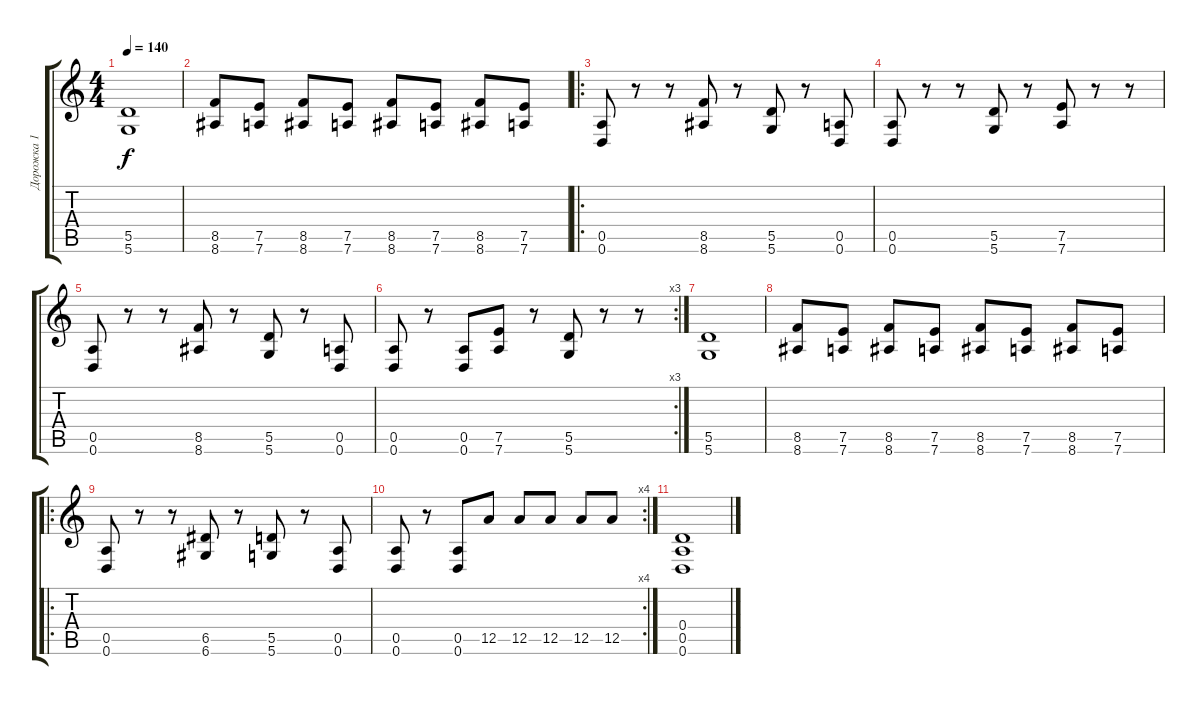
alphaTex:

\track ("Дорожка 1" "Дорожка 1") {instrument distortionguitar}
\staff {score tabs}
\tuning (E4 B3 G3 D3 A2 D2) {hide}
\ts (4 4)
\tempo 140
\clef g2
\ks c
(5.5 5.6).1{dy f} |
(8.5 8.6).8 (7.5 7.6).8 (8.5 8.6).8 (7.5 7.6).8 (8.5 8.6).8 (7.5 7.6).8 (8.5 8.6).8 (7.5 7.6).8 |
\ro
(0.5 0.6).8 r.8 r.8 (8.5 8.6).8 r.8 (5.5 5.6).8 r.8 (0.5 0.6).8 |
(0.5 0.6).8 r.8 r.8 (5.5 5.6).8 r.8 (7.5 7.6).8 r.8 r.8 |
(0.5 0.6).8 r.8 r.8 (8.5 8.6).8 r.8 (5.5 5.6).8 r.8 (0.5 0.6).8 |
\rc 3
(0.5 0.6).8 r.8 (0.5 0.6).8 (7.5 7.6).8 r.8 (5.5 5.6).8 r.8 r.8 |
(5.5 5.6).1 |
(8.5 8.6).8 (7.5 7.6).8 (8.5 8.6).8 (7.5 7.6).8 (8.5 8.6).8 (7.5 7.6).8 (8.5 8.6).8 (7.5 7.6).8 |
\ro
(0.5 0.6).8 r.8 r.8 (6.5 6.6).8 r.8 (5.5 5.6).8 r.8 (0.5 0.6).8 |
\rc 4
(0.5 0.6).8 r.8 (0.5 0.6).8 12.5.8 12.5.8 12.5.8 12.5.8 12.5.8 |
(0.4 0.5 0.6).1
